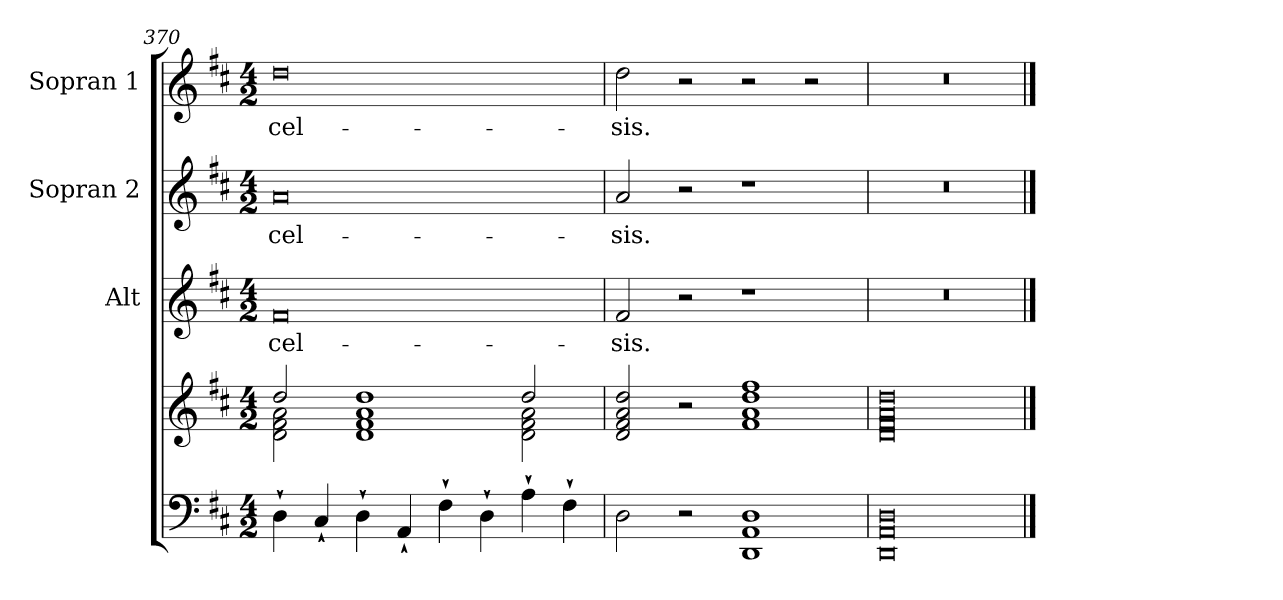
**kern	**kern	**kern	**text	**kern	**text	**kern	**text
*part4	*part4	*part3	*part3	*part2	*part2	*part1	*part1
*staff5	*staff4	*staff3	*staff3	*staff2	*staff2	*staff1	*staff1
*	*	*I"Alt	*	*I"Sopran 2	*	*I"Sopran 1	*
*	*	*I'A.	*	*I'S. 2	*	*I'S. 1	*
*clefF4	*clefG2	*clefG2	*	*clefG2	*	*clefG2	*
*k[f#c#]	*k[f#c#]	*k[f#c#]	*	*k[f#c#]	*	*k[f#c#]	*
*D:	*D:	*D:	*	*D:	*	*D:	*
*M4/2	*M4/2	*M4/2	*	*M4/2	*	*M4/2	*
=370	=370	=370	=370	=370	=370	=370	=370
*	*^	*	*	*	*	*	*
!	!	!	!	!LO:LY:b	!	!LO:LY:b	!	!LO:LY:b
4D`>\	2dd/	2d\ 2f#\ 2a\	0f#	-cel-	0a	-cel-	0dd	-cel-
4C#`</	.	.	.	.	.	.	.	.
4D`>\	1dd	1d 1f# 1a	.	.	.	.	.	.
4AA`</	.	.	.	.	.	.	.	.
4F#`>\	.	.	.	.	.	.	.	.
4D`>\	.	.	.	.	.	.	.	.
4A`>\	2dd/	2d\ 2f#\ 2a\	.	.	.	.	.	.
4F#`>\	.	.	.	.	.	.	.	.
*	*v	*v	*	*	*	*	*	*
=371	=371	=371	=371	=371	=371	=371	=371
!	!	!	!LO:LY:b	!	!LO:LY:b	!	!LO:LY:b
2D\	2d/ 2f#/ 2a/ 2dd/	2f#/	-sis.	2a/	-sis.	2dd\	-sis.
2r	2r	2r	.	2r	.	2r	.
1DD 1AA 1D	1f# 1a 1dd 1ff#	1r	.	1r	.	2r	.
.	.	.	.	.	.	2r	.
=372	=372	=372	=372	=372	=372	=372	=372
0DD 0AA 0D	0d 0f# 0a 0dd	0r	.	0r	.	0r	.
==	==	==	==	==	==	==	==
*-	*-	*-	*-	*-	*-	*-	*-
